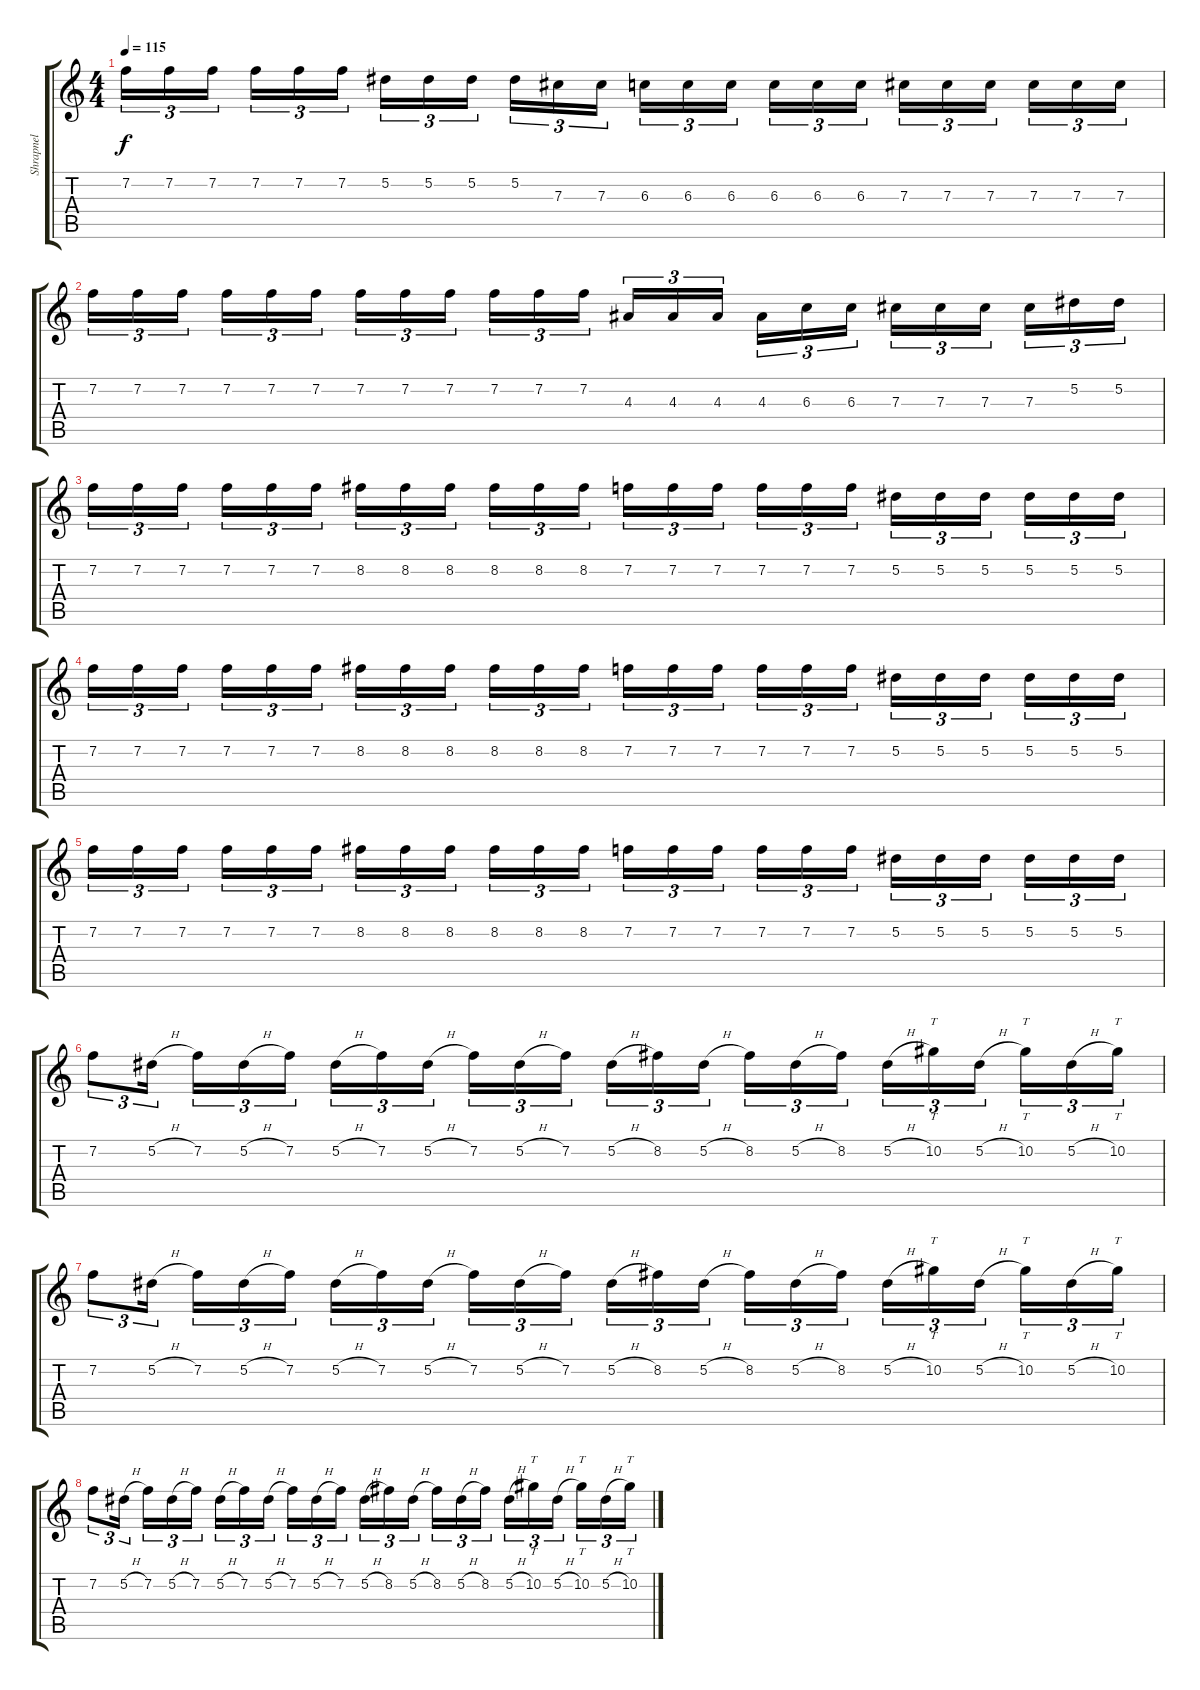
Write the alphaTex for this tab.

\track ("Shrapnel" "Shrapnel") {instrument distortionguitar}
\staff {score tabs}
\tuning (Eb4 Bb3 Gb3 Db3 Ab2 Eb2) {hide}
\ts (4 4)
\tempo 115
\clef g2
\ks c
7.2.16{tu (3 2) dy f} 7.2.16{tu (3 2)} 7.2.16{tu (3 2) beam splitsecondary} 7.2.16{tu (3 2)} 7.2.16{tu (3 2)} 7.2.16{tu (3 2)} 5.2.16{tu (3 2)} 5.2.16{tu (3 2)} 5.2.16{tu (3 2) beam splitsecondary} 5.2.16{tu (3 2)} 7.3.16{tu (3 2)} 7.3.16{tu (3 2)} 6.3.16{tu (3 2)} 6.3.16{tu (3 2)} 6.3.16{tu (3 2) beam splitsecondary} 6.3.16{tu (3 2)} 6.3.16{tu (3 2)} 6.3.16{tu (3 2)} 7.3.16{tu (3 2)} 7.3.16{tu (3 2)} 7.3.16{tu (3 2) beam splitsecondary} 7.3.16{tu (3 2)} 7.3.16{tu (3 2)} 7.3.16{tu (3 2)} |
7.2.16{tu (3 2)} 7.2.16{tu (3 2)} 7.2.16{tu (3 2) beam splitsecondary} 7.2.16{tu (3 2)} 7.2.16{tu (3 2)} 7.2.16{tu (3 2)} 7.2.16{tu (3 2)} 7.2.16{tu (3 2)} 7.2.16{tu (3 2) beam splitsecondary} 7.2.16{tu (3 2)} 7.2.16{tu (3 2)} 7.2.16{tu (3 2)} 4.3.16{tu (3 2)} 4.3.16{tu (3 2)} 4.3.16{tu (3 2) beam splitsecondary} 4.3.16{tu (3 2)} 6.3.16{tu (3 2)} 6.3.16{tu (3 2)} 7.3.16{tu (3 2)} 7.3.16{tu (3 2)} 7.3.16{tu (3 2) beam splitsecondary} 7.3.16{tu (3 2)} 5.2.16{tu (3 2)} 5.2.16{tu (3 2)} |
7.2.16{tu (3 2)} 7.2.16{tu (3 2)} 7.2.16{tu (3 2) beam splitsecondary} 7.2.16{tu (3 2)} 7.2.16{tu (3 2)} 7.2.16{tu (3 2)} 8.2.16{tu (3 2)} 8.2.16{tu (3 2)} 8.2.16{tu (3 2) beam splitsecondary} 8.2.16{tu (3 2)} 8.2.16{tu (3 2)} 8.2.16{tu (3 2)} 7.2.16{tu (3 2)} 7.2.16{tu (3 2)} 7.2.16{tu (3 2) beam splitsecondary} 7.2.16{tu (3 2)} 7.2.16{tu (3 2)} 7.2.16{tu (3 2)} 5.2.16{tu (3 2)} 5.2.16{tu (3 2)} 5.2.16{tu (3 2) beam splitsecondary} 5.2.16{tu (3 2)} 5.2.16{tu (3 2)} 5.2.16{tu (3 2)} |
7.2.16{tu (3 2)} 7.2.16{tu (3 2)} 7.2.16{tu (3 2) beam splitsecondary} 7.2.16{tu (3 2)} 7.2.16{tu (3 2)} 7.2.16{tu (3 2)} 8.2.16{tu (3 2)} 8.2.16{tu (3 2)} 8.2.16{tu (3 2) beam splitsecondary} 8.2.16{tu (3 2)} 8.2.16{tu (3 2)} 8.2.16{tu (3 2)} 7.2.16{tu (3 2)} 7.2.16{tu (3 2)} 7.2.16{tu (3 2) beam splitsecondary} 7.2.16{tu (3 2)} 7.2.16{tu (3 2)} 7.2.16{tu (3 2)} 5.2.16{tu (3 2)} 5.2.16{tu (3 2)} 5.2.16{tu (3 2) beam splitsecondary} 5.2.16{tu (3 2)} 5.2.16{tu (3 2)} 5.2.16{tu (3 2)} |
7.2.16{tu (3 2)} 7.2.16{tu (3 2)} 7.2.16{tu (3 2) beam splitsecondary} 7.2.16{tu (3 2)} 7.2.16{tu (3 2)} 7.2.16{tu (3 2)} 8.2.16{tu (3 2)} 8.2.16{tu (3 2)} 8.2.16{tu (3 2) beam splitsecondary} 8.2.16{tu (3 2)} 8.2.16{tu (3 2)} 8.2.16{tu (3 2)} 7.2.16{tu (3 2)} 7.2.16{tu (3 2)} 7.2.16{tu (3 2) beam splitsecondary} 7.2.16{tu (3 2)} 7.2.16{tu (3 2)} 7.2.16{tu (3 2)} 5.2.16{tu (3 2)} 5.2.16{tu (3 2)} 5.2.16{tu (3 2) beam splitsecondary} 5.2.16{tu (3 2)} 5.2.16{tu (3 2)} 5.2.16{tu (3 2)} |
7.2.8{tu (3 2)} 5.2{h}.16{tu (3 2) beam splitsecondary} 7.2.16{tu (3 2)} 5.2{h}.16{tu (3 2)} 7.2.16{tu (3 2)} 5.2{h}.16{tu (3 2)} 7.2.16{tu (3 2)} 5.2{h}.16{tu (3 2) beam splitsecondary} 7.2.16{tu (3 2)} 5.2{h}.16{tu (3 2)} 7.2.16{tu (3 2)} 5.2{h}.16{tu (3 2)} 8.2.16{tu (3 2)} 5.2{h}.16{tu (3 2) beam splitsecondary} 8.2.16{tu (3 2)} 5.2{h}.16{tu (3 2)} 8.2.16{tu (3 2)} 5.2{h}.16{tu (3 2)} 10.2.16{tt tu (3 2)} 5.2{h}.16{tu (3 2) beam splitsecondary} 10.2.16{tt tu (3 2)} 5.2{h}.16{tu (3 2)} 10.2.16{tt tu (3 2)} |
7.2.8{tu (3 2)} 5.2{h}.16{tu (3 2) beam splitsecondary} 7.2.16{tu (3 2)} 5.2{h}.16{tu (3 2)} 7.2.16{tu (3 2)} 5.2{h}.16{tu (3 2)} 7.2.16{tu (3 2)} 5.2{h}.16{tu (3 2) beam splitsecondary} 7.2.16{tu (3 2)} 5.2{h}.16{tu (3 2)} 7.2.16{tu (3 2)} 5.2{h}.16{tu (3 2)} 8.2.16{tu (3 2)} 5.2{h}.16{tu (3 2) beam splitsecondary} 8.2.16{tu (3 2)} 5.2{h}.16{tu (3 2)} 8.2.16{tu (3 2)} 5.2{h}.16{tu (3 2)} 10.2.16{tt tu (3 2)} 5.2{h}.16{tu (3 2) beam splitsecondary} 10.2.16{tt tu (3 2)} 5.2{h}.16{tu (3 2)} 10.2.16{tt tu (3 2)} |
7.2.8{tu (3 2)} 5.2{h}.16{tu (3 2) beam splitsecondary} 7.2.16{tu (3 2)} 5.2{h}.16{tu (3 2)} 7.2.16{tu (3 2)} 5.2{h}.16{tu (3 2)} 7.2.16{tu (3 2)} 5.2{h}.16{tu (3 2) beam splitsecondary} 7.2.16{tu (3 2)} 5.2{h}.16{tu (3 2)} 7.2.16{tu (3 2)} 5.2{h}.16{tu (3 2)} 8.2.16{tu (3 2)} 5.2{h}.16{tu (3 2) beam splitsecondary} 8.2.16{tu (3 2)} 5.2{h}.16{tu (3 2)} 8.2.16{tu (3 2)} 5.2{h}.16{tu (3 2)} 10.2.16{tt tu (3 2)} 5.2{h}.16{tu (3 2) beam splitsecondary} 10.2.16{tt tu (3 2)} 5.2{h}.16{tu (3 2)} 10.2.16{tt tu (3 2)}
